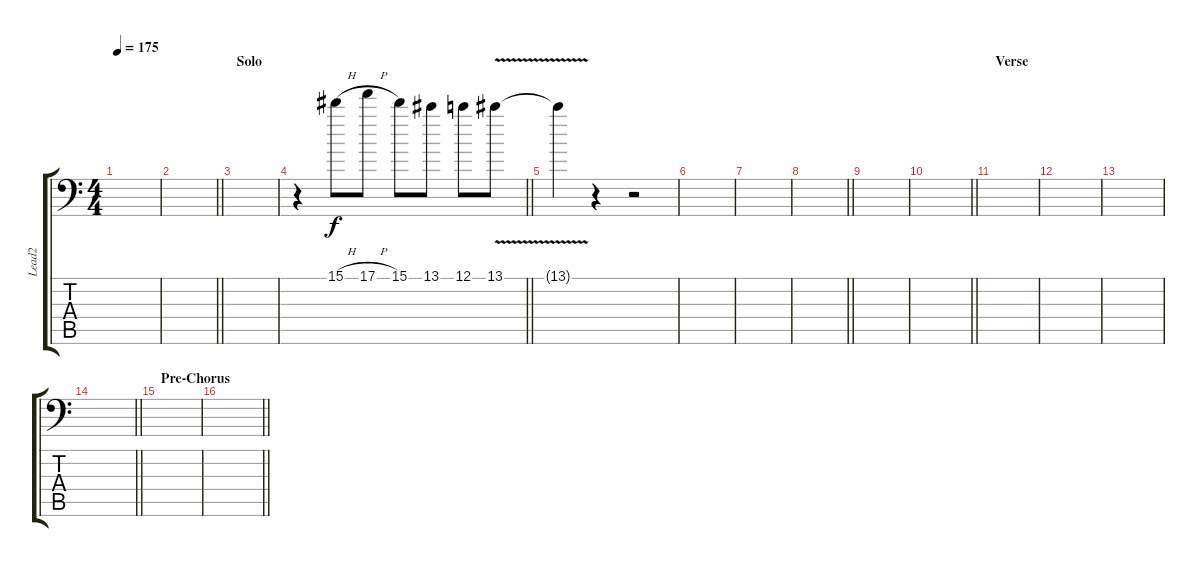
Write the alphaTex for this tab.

\track ("Lead2" "Lead2") {instrument overdrivenguitar}
\staff {score tabs}
\tuning (C4 G3 Eb3 Bb2 F2 Bb1) {hide}
\ts (4 4)
\tempo 175
\clef f4
\ks c
|
\barLineRight lightlight
|
\section ("" "Solo")
|
\barLineRight lightlight
r.4 15.1{h}.8 17.1{h}.8 15.1.8 13.1.8 12.1.8 13.1{v}.8 |
13.1{t}.4 r.4 r.2 |
|
|
\barLineRight lightlight
|
|
\barLineRight lightlight
|
\section ("" "Verse")
|
|
|
\barLineRight lightlight
|
\section ("" "Pre-Chorus")
|
\barLineRight lightlight
